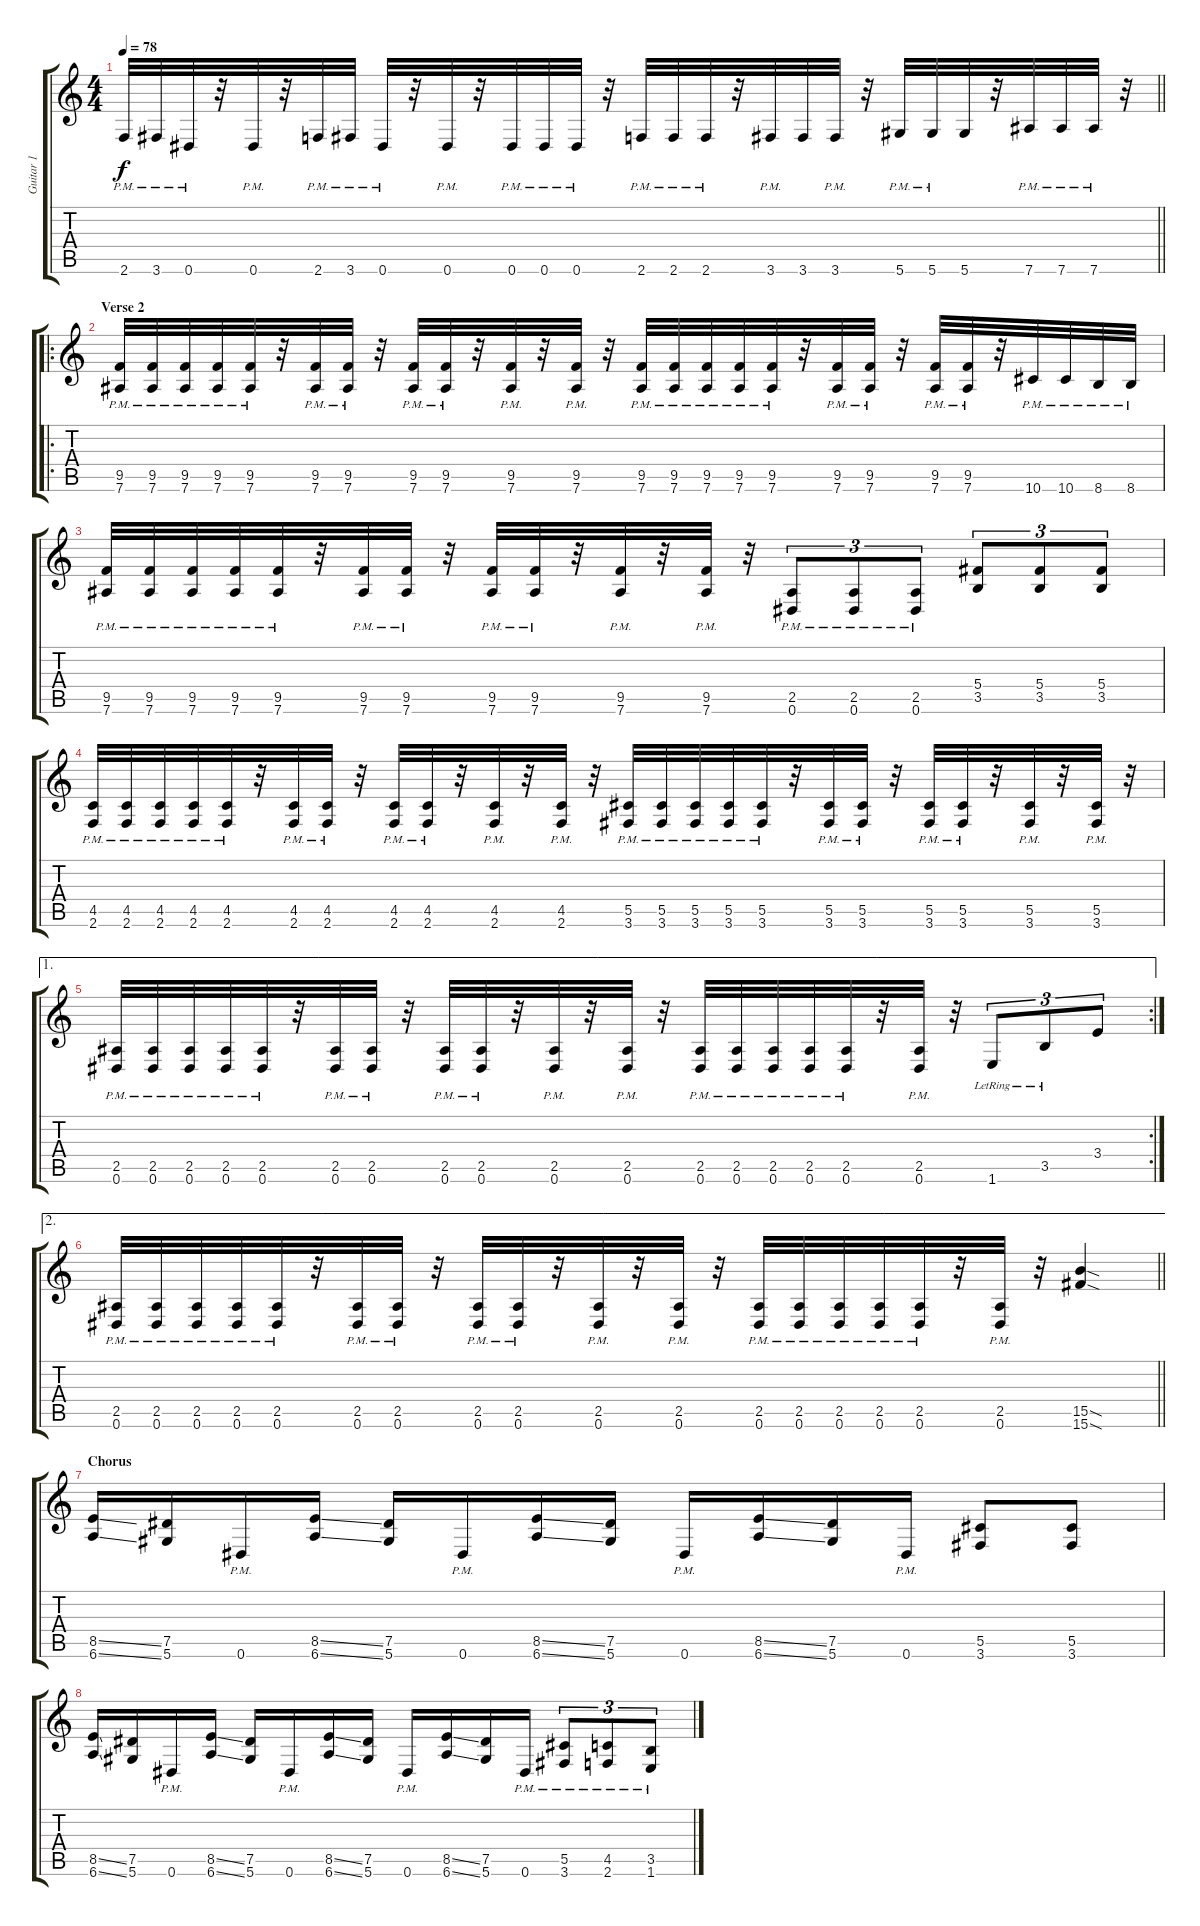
\track ("Guitar 1 " "Guitar 1 ") {instrument distortionguitar}
\staff {score tabs}
\tuning (Eb4 Bb3 Gb3 Db3 Ab2 Eb2) {hide}
\ts (4 4)
\tempo 78
\clef g2
\barLineRight lightlight
\ks c
2.6{pm}.32{dy f} 3.6{pm}.32 0.6{pm}.32 r.32 0.6{pm}.32 r.32 2.6{pm}.32 3.6{pm}.32 0.6{pm}.32 r.32 0.6{pm}.32 r.32 0.6{pm}.32 0.6{pm}.32 0.6{pm}.32 r.32 2.6{pm}.32 2.6{pm}.32 2.6{pm}.32 r.32 3.6{pm}.32 3.6.32 3.6{pm}.32 r.32 5.6{pm}.32 5.6{pm}.32 5.6.32 r.32 7.6{pm}.32 7.6{pm}.32 7.6{pm}.32 r.32 |
\ro
\section ("" "Verse 2")
(9.5{pm} 7.6{pm}).32 (9.5{pm} 7.6{pm}).32 (9.5{pm} 7.6{pm}).32 (9.5{pm} 7.6{pm}).32 (9.5{pm} 7.6{pm}).32 r.32 (9.5{pm} 7.6{pm}).32 (9.5{pm} 7.6{pm}).32 r.32 (9.5{pm} 7.6{pm}).32 (9.5{pm} 7.6{pm}).32 r.32 (9.5{pm} 7.6{pm}).32 r.32 (9.5{pm} 7.6{pm}).32 r.32 (9.5{pm} 7.6{pm}).32 (9.5{pm} 7.6{pm}).32 (9.5{pm} 7.6{pm}).32 (9.5{pm} 7.6{pm}).32 (9.5{pm} 7.6{pm}).32 r.32 (9.5{pm} 7.6{pm}).32 (9.5{pm} 7.6{pm}).32 r.32 (9.5{pm} 7.6{pm}).32 (9.5{pm} 7.6{pm}).32 r.32 10.6{pm}.32 10.6{pm}.32 8.6{pm}.32 8.6{pm}.32 |
(9.5{pm} 7.6{pm}).32 (9.5{pm} 7.6{pm}).32 (9.5{pm} 7.6{pm}).32 (9.5{pm} 7.6{pm}).32 (9.5{pm} 7.6{pm}).32 r.32 (9.5{pm} 7.6{pm}).32 (9.5{pm} 7.6{pm}).32 r.32 (9.5{pm} 7.6{pm}).32 (9.5{pm} 7.6{pm}).32 r.32 (9.5{pm} 7.6{pm}).32 r.32 (9.5{pm} 7.6{pm}).32 r.32 (2.5{pm} 0.6{pm}).8{tu (3 2)} (2.5{pm} 0.6{pm}).8{tu (3 2)} (2.5{pm} 0.6{pm}).8{tu (3 2)} (5.4 3.5).8{tu (3 2)} (5.4 3.5).8{tu (3 2)} (5.4 3.5).8{tu (3 2)} |
(4.5{pm} 2.6{pm}).32 (4.5{pm} 2.6{pm}).32 (4.5{pm} 2.6{pm}).32 (4.5{pm} 2.6{pm}).32 (4.5{pm} 2.6{pm}).32 r.32 (4.5{pm} 2.6{pm}).32 (4.5{pm} 2.6{pm}).32 r.32 (4.5{pm} 2.6{pm}).32 (4.5{pm} 2.6{pm}).32 r.32 (4.5{pm} 2.6{pm}).32 r.32 (4.5{pm} 2.6{pm}).32 r.32 (5.5{pm} 3.6{pm}).32 (5.5{pm} 3.6{pm}).32 (5.5{pm} 3.6{pm}).32 (5.5{pm} 3.6{pm}).32 (5.5{pm} 3.6{pm}).32 r.32 (5.5{pm} 3.6{pm}).32 (5.5{pm} 3.6{pm}).32 r.32 (5.5{pm} 3.6{pm}).32 (5.5{pm} 3.6{pm}).32 r.32 (5.5{pm} 3.6{pm}).32 r.32 (5.5{pm} 3.6{pm}).32 r.32 |
\ae 1
\rc 2
(2.5{pm} 0.6{pm}).32 (2.5{pm} 0.6{pm}).32 (2.5{pm} 0.6{pm}).32 (2.5{pm} 0.6{pm}).32 (2.5{pm} 0.6{pm}).32 r.32 (2.5{pm} 0.6{pm}).32 (2.5{pm} 0.6{pm}).32 r.32 (2.5{pm} 0.6{pm}).32 (2.5{pm} 0.6{pm}).32 r.32 (2.5{pm} 0.6{pm}).32 r.32 (2.5{pm} 0.6{pm}).32 r.32 (2.5{pm} 0.6{pm}).32 (2.5{pm} 0.6{pm}).32 (2.5{pm} 0.6{pm}).32 (2.5{pm} 0.6{pm}).32 (2.5{pm} 0.6{pm}).32 r.32 (2.5{pm} 0.6{pm}).32 r.32 1.6{lr}.8{tu (3 2)} 3.5{lr}.8{tu (3 2)} 3.4.8{tu (3 2)} |
\ae 2
\barLineRight lightlight
(2.5{pm} 0.6{pm}).32 (2.5{pm} 0.6{pm}).32 (2.5{pm} 0.6{pm}).32 (2.5{pm} 0.6{pm}).32 (2.5{pm} 0.6{pm}).32 r.32 (2.5{pm} 0.6{pm}).32 (2.5{pm} 0.6{pm}).32 r.32 (2.5{pm} 0.6{pm}).32 (2.5{pm} 0.6{pm}).32 r.32 (2.5{pm} 0.6{pm}).32 r.32 (2.5{pm} 0.6{pm}).32 r.32 (2.5{pm} 0.6{pm}).32 (2.5{pm} 0.6{pm}).32 (2.5{pm} 0.6{pm}).32 (2.5{pm} 0.6{pm}).32 (2.5{pm} 0.6{pm}).32 r.32 (2.5{pm} 0.6{pm}).32 r.32 (15.5{sod} 15.6{sod}).4 |
\section ("" "Chorus")
(8.5{ss} 6.6{ss}).16 (7.5 5.6).16 0.6{pm}.16 (8.5{ss} 6.6{ss}).16 (7.5 5.6).16 0.6{pm}.16 (8.5{ss} 6.6{ss}).16 (7.5 5.6).16 0.6{pm}.16 (8.5{ss} 6.6{ss}).16 (7.5 5.6).16 0.6{pm}.16 (5.5 3.6).8 (5.5 3.6).8 |
(8.5{ss} 6.6{ss}).16 (7.5 5.6).16 0.6{pm}.16 (8.5{ss} 6.6{ss}).16 (7.5 5.6).16 0.6{pm}.16 (8.5{ss} 6.6{ss}).16 (7.5 5.6).16 0.6{pm}.16 (8.5{ss} 6.6{ss}).16 (7.5 5.6).16 0.6{pm}.16 (5.5{pm} 3.6{pm}).8{tu (3 2)} (4.5{pm} 2.6{pm}).8{tu (3 2)} (3.5{pm} 1.6{pm}).8{tu (3 2)}
